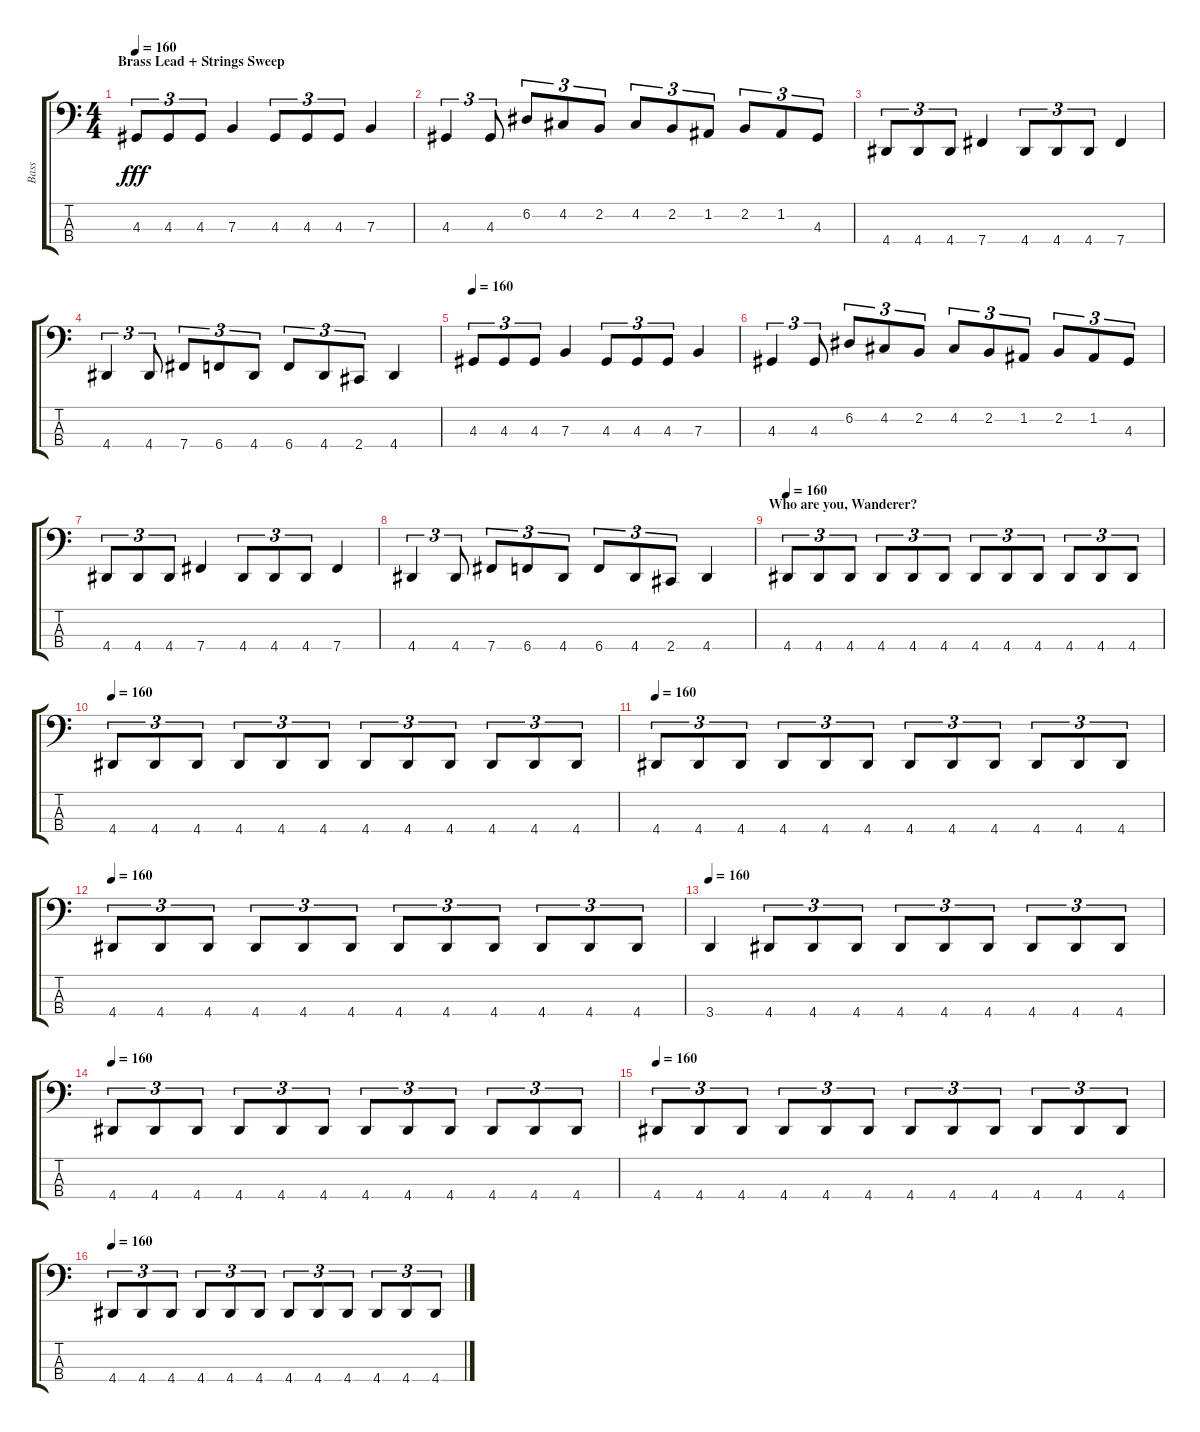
\track ("Bass" "Bass") {instrument electricbassfinger}
\staff {score tabs}
\tuning (D2 A1 E1 B0) {hide}
\ts (4 4)
\section ("" "Brass Lead + Strings Sweep")
\tempo 160
\clef f4
\ks c
4.3.8{tu (3 2) dy fff} 4.3.8{tu (3 2)} 4.3.8{tu (3 2)} 7.3.4 4.3.8{tu (3 2)} 4.3.8{tu (3 2)} 4.3.8{tu (3 2)} 7.3.4 |
4.3.4{tu (3 2)} 4.3.8{tu (3 2)} 6.2.8{tu (3 2)} 4.2.8{tu (3 2)} 2.2.8{tu (3 2)} 4.2.8{tu (3 2)} 2.2.8{tu (3 2)} 1.2.8{tu (3 2)} 2.2.8{tu (3 2)} 1.2.8{tu (3 2)} 4.3.8{tu (3 2)} |
4.4.8{tu (3 2)} 4.4.8{tu (3 2)} 4.4.8{tu (3 2)} 7.4.4 4.4.8{tu (3 2)} 4.4.8{tu (3 2)} 4.4.8{tu (3 2)} 7.4.4 |
4.4.4{tu (3 2)} 4.4.8{tu (3 2)} 7.4.8{tu (3 2)} 6.4.8{tu (3 2)} 4.4.8{tu (3 2)} 6.4.8{tu (3 2)} 4.4.8{tu (3 2)} 2.4.8{tu (3 2)} 4.4.4 |
\tempo 160
4.3.8{tu (3 2)} 4.3.8{tu (3 2)} 4.3.8{tu (3 2)} 7.3.4 4.3.8{tu (3 2)} 4.3.8{tu (3 2)} 4.3.8{tu (3 2)} 7.3.4 |
4.3.4{tu (3 2)} 4.3.8{tu (3 2)} 6.2.8{tu (3 2)} 4.2.8{tu (3 2)} 2.2.8{tu (3 2)} 4.2.8{tu (3 2)} 2.2.8{tu (3 2)} 1.2.8{tu (3 2)} 2.2.8{tu (3 2)} 1.2.8{tu (3 2)} 4.3.8{tu (3 2)} |
4.4.8{tu (3 2)} 4.4.8{tu (3 2)} 4.4.8{tu (3 2)} 7.4.4 4.4.8{tu (3 2)} 4.4.8{tu (3 2)} 4.4.8{tu (3 2)} 7.4.4 |
4.4.4{tu (3 2)} 4.4.8{tu (3 2)} 7.4.8{tu (3 2)} 6.4.8{tu (3 2)} 4.4.8{tu (3 2)} 6.4.8{tu (3 2)} 4.4.8{tu (3 2)} 2.4.8{tu (3 2)} 4.4.4 |
\section ("" "Who are you, Wanderer?")
\tempo 160
4.4.8{tu (3 2)} 4.4.8{tu (3 2)} 4.4.8{tu (3 2)} 4.4.8{tu (3 2)} 4.4.8{tu (3 2)} 4.4.8{tu (3 2)} 4.4.8{tu (3 2)} 4.4.8{tu (3 2)} 4.4.8{tu (3 2)} 4.4.8{tu (3 2)} 4.4.8{tu (3 2)} 4.4.8{tu (3 2)} |
\tempo 160
4.4.8{tu (3 2)} 4.4.8{tu (3 2)} 4.4.8{tu (3 2)} 4.4.8{tu (3 2)} 4.4.8{tu (3 2)} 4.4.8{tu (3 2)} 4.4.8{tu (3 2)} 4.4.8{tu (3 2)} 4.4.8{tu (3 2)} 4.4.8{tu (3 2)} 4.4.8{tu (3 2)} 4.4.8{tu (3 2)} |
\tempo 160
4.4.8{tu (3 2)} 4.4.8{tu (3 2)} 4.4.8{tu (3 2)} 4.4.8{tu (3 2)} 4.4.8{tu (3 2)} 4.4.8{tu (3 2)} 4.4.8{tu (3 2)} 4.4.8{tu (3 2)} 4.4.8{tu (3 2)} 4.4.8{tu (3 2)} 4.4.8{tu (3 2)} 4.4.8{tu (3 2)} |
\tempo 160
4.4.8{tu (3 2)} 4.4.8{tu (3 2)} 4.4.8{tu (3 2)} 4.4.8{tu (3 2)} 4.4.8{tu (3 2)} 4.4.8{tu (3 2)} 4.4.8{tu (3 2)} 4.4.8{tu (3 2)} 4.4.8{tu (3 2)} 4.4.8{tu (3 2)} 4.4.8{tu (3 2)} 4.4.8{tu (3 2)} |
\tempo 160
3.4.4 4.4.8{tu (3 2)} 4.4.8{tu (3 2)} 4.4.8{tu (3 2)} 4.4.8{tu (3 2)} 4.4.8{tu (3 2)} 4.4.8{tu (3 2)} 4.4.8{tu (3 2)} 4.4.8{tu (3 2)} 4.4.8{tu (3 2)} |
\tempo 160
4.4.8{tu (3 2)} 4.4.8{tu (3 2)} 4.4.8{tu (3 2)} 4.4.8{tu (3 2)} 4.4.8{tu (3 2)} 4.4.8{tu (3 2)} 4.4.8{tu (3 2)} 4.4.8{tu (3 2)} 4.4.8{tu (3 2)} 4.4.8{tu (3 2)} 4.4.8{tu (3 2)} 4.4.8{tu (3 2)} |
\tempo 160
4.4.8{tu (3 2)} 4.4.8{tu (3 2)} 4.4.8{tu (3 2)} 4.4.8{tu (3 2)} 4.4.8{tu (3 2)} 4.4.8{tu (3 2)} 4.4.8{tu (3 2)} 4.4.8{tu (3 2)} 4.4.8{tu (3 2)} 4.4.8{tu (3 2)} 4.4.8{tu (3 2)} 4.4.8{tu (3 2)} |
\tempo 160
4.4.8{tu (3 2)} 4.4.8{tu (3 2)} 4.4.8{tu (3 2)} 4.4.8{tu (3 2)} 4.4.8{tu (3 2)} 4.4.8{tu (3 2)} 4.4.8{tu (3 2)} 4.4.8{tu (3 2)} 4.4.8{tu (3 2)} 4.4.8{tu (3 2)} 4.4.8{tu (3 2)} 4.4.8{tu (3 2)}
